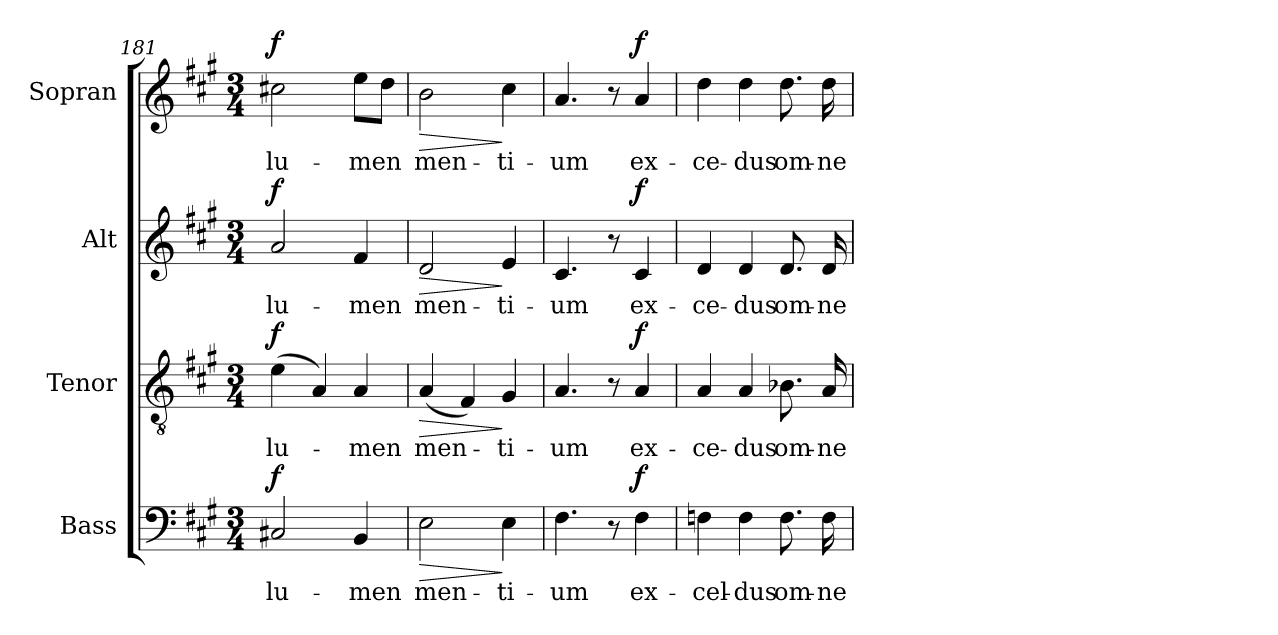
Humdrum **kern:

**kern	**text	**dynam	**kern	**text	**dynam	**kern	**text	**dynam	**kern	**text	**dynam
*part4	*part4	*part4	*part3	*part3	*part3	*part2	*part2	*part2	*part1	*part1	*part1
*staff4	*staff4	*staff4	*staff3	*staff3	*staff3	*staff2	*staff2	*staff2	*staff1	*staff1	*staff1
*I"Bass	*	*	*I"Tenor	*	*	*I"Alt	*	*	*I"Sopran	*	*
*I'B.	*	*	*I'T.	*	*	*I'A.	*	*	*I'S.	*	*
*clefF4	*	*	*clefGv2	*	*	*clefG2	*	*	*clefG2	*	*
*k[f#c#g#]	*	*	*k[f#c#g#]	*	*	*k[f#c#g#]	*	*	*k[f#c#g#]	*	*
*A:	*	*	*A:	*	*	*A:	*	*	*A:	*	*
*M3/4	*	*	*M3/4	*	*	*M3/4	*	*	*M3/4	*	*
=181	=181	=181	=181	=181	=181	=181	=181	=181	=181	=181	=181
!	!LO:LY:b	!LO:DY:a	!	!LO:LY:b	!LO:DY:a	!	!LO:LY:b	!LO:DY:a	!	!LO:LY:b	!LO:DY:a
2C#X/	lu-	f	(>4e\	lu-	f	2a/	lu-	f	2cc#X\	lu-	f
.	.	.	4A/)	.	.	.	.	.	.	.	.
!	!LO:LY:b	!	!	!LO:LY:b	!	!	!LO:LY:b	!	!	!LO:LY:b	!
4BB/	-men	.	4A/	-men	.	4f#/	-men	.	8ee\L	-men	.
.	.	.	.	.	.	.	.	.	8dd\J	.	.
=182	=182	=182	=182	=182	=182	=182	=182	=182	=182	=182	=182
!	!LO:LY:b	!LO:HP:b	!	!LO:LY:b	!LO:HP:b	!	!LO:LY:b	!LO:HP:b	!	!LO:LY:b	!LO:HP:b
2E\	men-	>	(<4A/	men-	>	2d/	men-	>	2b\	men-	>
.	.	.	4F#/)	.	.	.	.	.	.	.	.
!	!LO:LY:b	!	!	!LO:LY:b	!	!	!LO:LY:b	!	!	!LO:LY:b	!
4E\	-ti-	]	4G#/	-ti-	]	4e/	-ti-	]	4cc#\	-ti-	]
=183	=183	=183	=183	=183	=183	=183	=183	=183	=183	=183	=183
!	!LO:LY:b	!	!	!LO:LY:b	!	!	!LO:LY:b	!	!	!LO:LY:b	!
4.F#\	-um	.	4.A/	-um	.	4.c#/	-um	.	4.a/	-um	.
8r	.	.	8r	.	.	8r	.	.	8r	.	.
!	!LO:LY:b	!LO:DY:a	!	!LO:LY:b	!LO:DY:a	!	!LO:LY:b	!LO:DY:a	!	!LO:LY:b	!LO:DY:a
4F#\	ex-	f	4A/	ex-	f	4c#/	ex-	f	4a/	ex-	f
=184	=184	=184	=184	=184	=184	=184	=184	=184	=184	=184	=184
!	!LO:LY:b	!	!	!LO:LY:b	!	!	!LO:LY:b	!	!	!LO:LY:b	!
4Fn\	-cel-	.	4A/	-ce-	.	4d/	-ce-	.	4dd\	-ce-	.
!	!LO:LY:b	!	!	!LO:LY:b	!	!	!LO:LY:b	!	!	!LO:LY:b	!
4F\	-dus	.	4A/	-dus	.	4d/	-dus	.	4dd\	-dus	.
!	!LO:LY:b	!	!	!LO:LY:b	!	!	!LO:LY:b	!	!	!LO:LY:b	!
8.F\	om-	.	8.B-X\	om-	.	8.d/	om-	.	8.dd\	om-	.
!	!LO:LY:b	!	!	!LO:LY:b	!	!	!LO:LY:b	!	!	!LO:LY:b	!
16F\	-ne	.	16A/	-ne	.	16d/	-ne	.	16dd\	-ne	.
=	=	=	=	=	=	=	=	=	=	=	=
*-	*-	*-	*-	*-	*-	*-	*-	*-	*-	*-	*-
